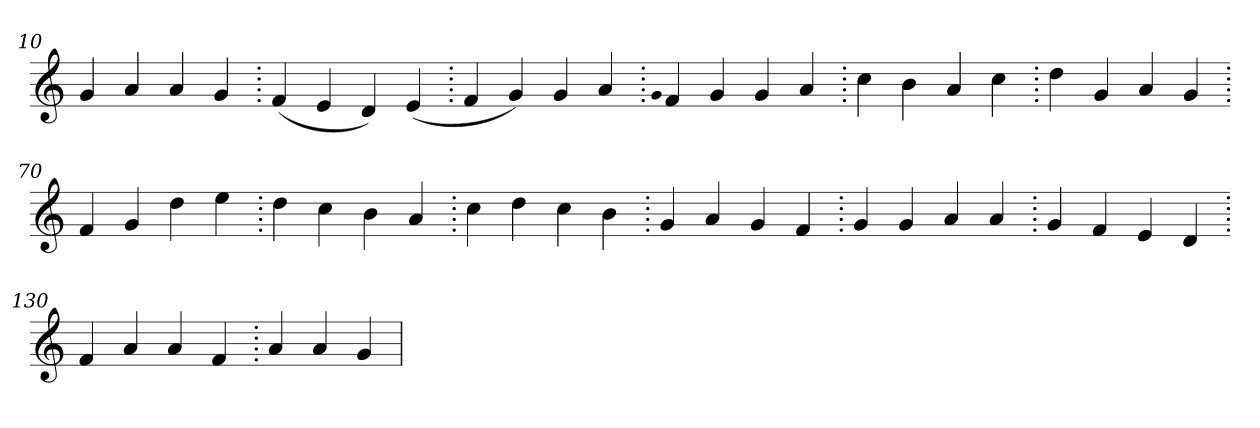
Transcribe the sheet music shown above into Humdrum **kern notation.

**kern
*part1
*staff1
*clefG2
=10.
4g
4a
4a
4g
=20.
(>4f
4e
4d)
(>4e
=30.
4f
4g)
4g
4a
=40.
qqg
4f
4g
4g
4a
=50.
4cc
4b
4a
4cc
=60.
4dd
4g
4a
4g
=70.
4f
4g
4dd
4ee
=80.
4dd
4cc
4b
4a
=90.
4cc
4dd
4cc
4b
=100.
4g
4a
4g
4f
=110.
4g
4g
4a
4a
=120.
4g
4f
4e
4d
=130.
4f
4a
4a
4f
=140.
4a
4a
4g
=
*-
